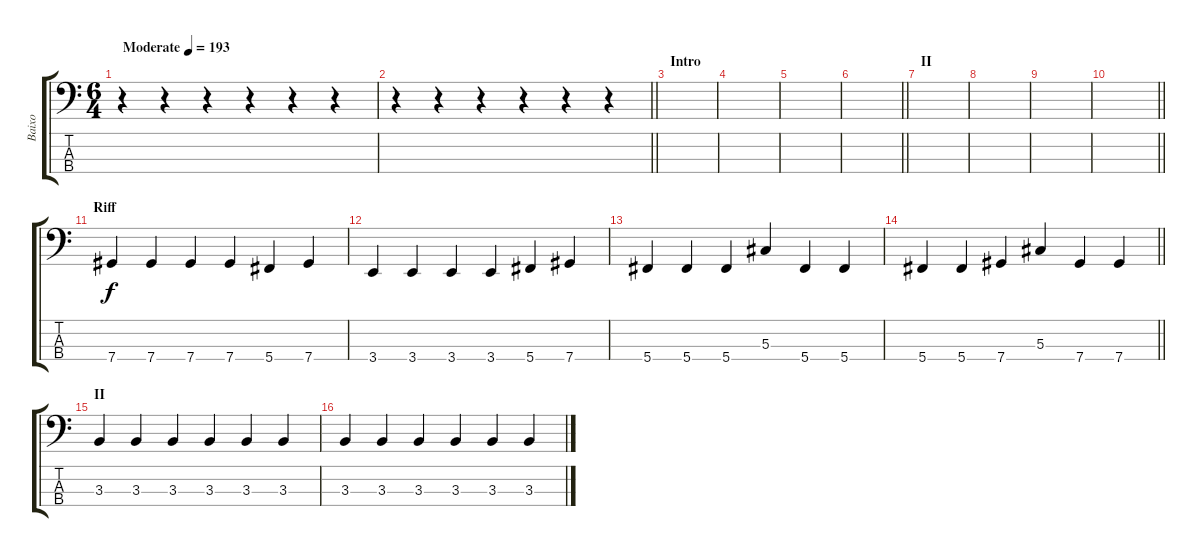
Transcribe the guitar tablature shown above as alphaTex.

\track ("Baixo" "Baixo") {instrument electricbasspick}
\staff {score tabs}
\tuning (Gb2 Db2 Ab1 Db1) {hide}
\ts (6 4)
\tempo (193 "Moderate")
\clef f4
\ks c
r.4{dy f instrument electricbasspick} r.4 r.4 r.4 r.4 r.4 |
\barLineRight lightlight
r.4 r.4 r.4 r.4 r.4 r.4 |
\section ("" "Intro")
|
|
|
\barLineRight lightlight
|
\section ("" "II")
|
|
|
\barLineRight lightlight
|
\section ("" "Riff")
7.4.4 7.4.4 7.4.4 7.4.4 5.4.4 7.4.4 |
3.4.4 3.4.4 3.4.4 3.4.4 5.4.4 7.4.4 |
5.4.4 5.4.4 5.4.4 5.3.4 5.4.4 5.4.4 |
\barLineRight lightlight
5.4.4 5.4.4 7.4.4 5.3.4 7.4.4 7.4.4 |
\section ("" "II")
3.3.4 3.3.4 3.3.4 3.3.4 3.3.4 3.3.4 |
3.3.4 3.3.4 3.3.4 3.3.4 3.3.4 3.3.4
